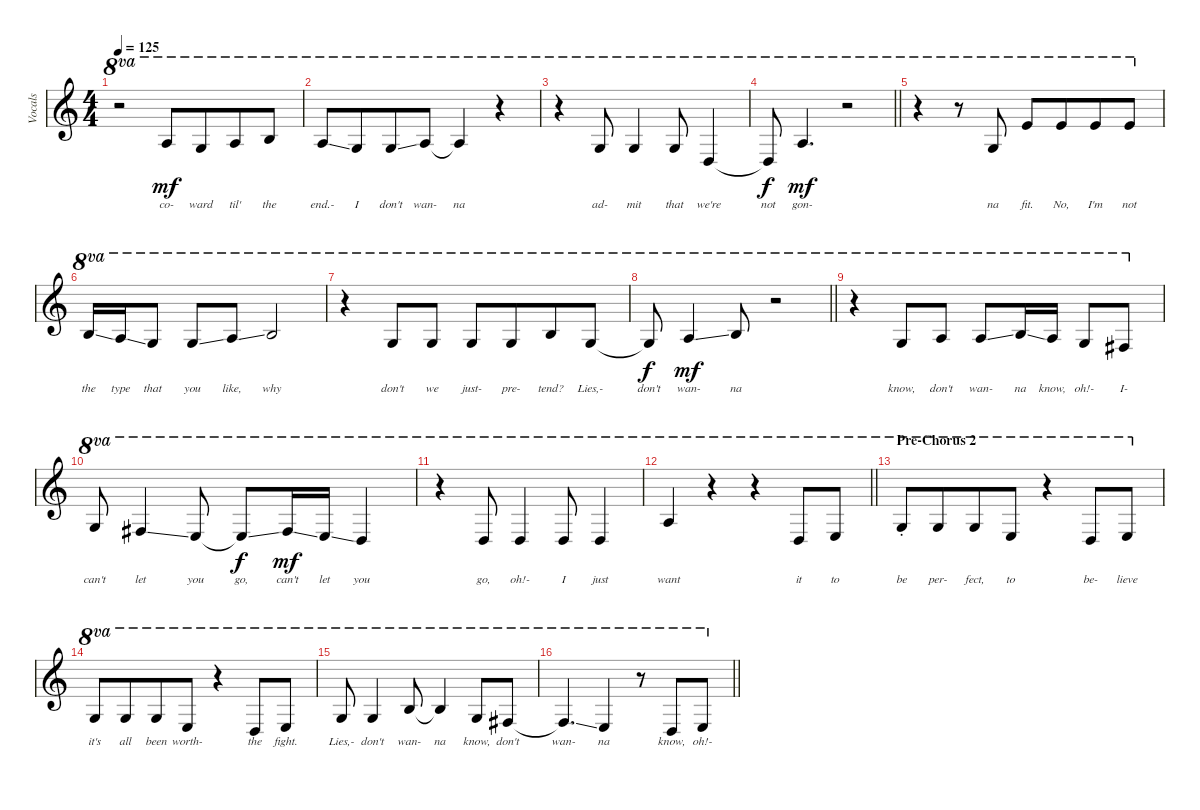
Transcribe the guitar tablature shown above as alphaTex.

\track ("Vocals" "Vocals") {instrument lead1square}
\staff {score}
\tuning (E4 B3 G3 D3 A2 E2) {hide}
\ts (4 4)
\tempo 125
\clef g2
\ks c
r.2{ot 8va dy mf} 5.1.8{ot 8va lyrics (0 "co-") lyrics (1 "") lyrics (2 "") lyrics (3 "") lyrics (4 "")} 3.1.8{ot 8va lyrics (0 "ward") lyrics (1 "") lyrics (2 "") lyrics (3 "") lyrics (4 "") beam merge} 5.1.8{ot 8va lyrics (0 "til'") lyrics (1 "") lyrics (2 "") lyrics (3 "") lyrics (4 "")} 7.1.8{ot 8va lyrics (0 "the") lyrics (1 "") lyrics (2 "") lyrics (3 "") lyrics (4 "")} |
5.1{ss}.8{ot 8va lyrics (0 "end.-") lyrics (1 "") lyrics (2 "") lyrics (3 "") lyrics (4 "")} 3.1.8{ot 8va lyrics (0 "I") lyrics (1 "") lyrics (2 "") lyrics (3 "") lyrics (4 "") beam merge} 3.1{ss}.8{ot 8va lyrics (0 "don't") lyrics (1 "") lyrics (2 "") lyrics (3 "") lyrics (4 "")} 5.1.8{ot 8va lyrics (0 "wan-") lyrics (1 "") lyrics (2 "") lyrics (3 "") lyrics (4 "")} 5.1{t}.4{ot 8va lyrics (0 "na") lyrics (1 "") lyrics (2 "") lyrics (3 "") lyrics (4 "")} r.4{ot 8va} |
r.4{ot 8va} 3.1.8{ot 8va lyrics (0 "ad-") lyrics (1 "") lyrics (2 "") lyrics (3 "") lyrics (4 "")} 3.1.4{ot 8va lyrics (0 "mit") lyrics (1 "") lyrics (2 "") lyrics (3 "") lyrics (4 "")} 3.1.8{ot 8va lyrics (0 "that") lyrics (1 "") lyrics (2 "") lyrics (3 "") lyrics (4 "")} 3.2.4{ot 8va lyrics (0 "we're") lyrics (1 "") lyrics (2 "") lyrics (3 "") lyrics (4 "")} |
\barLineRight lightlight
3.2{t}.8{ot 8va lyrics (0 "not") lyrics (1 "") lyrics (2 "") lyrics (3 "") lyrics (4 "") dy f} 5.1.4{d ot 8va lyrics (0 "gon-") lyrics (1 "") lyrics (2 "") lyrics (3 "") lyrics (4 "") dy mf} r.2{ot 8va} |
r.4{ot 8va} r.8{ot 8va} 12.3.8{ot 8va lyrics (0 "na") lyrics (1 "") lyrics (2 "") lyrics (3 "") lyrics (4 "")} 12.1.8{ot 8va lyrics (0 "fit.") lyrics (1 "") lyrics (2 "") lyrics (3 "") lyrics (4 "")} 12.1.8{ot 8va lyrics (0 "No,") lyrics (1 "") lyrics (2 "") lyrics (3 "") lyrics (4 "") beam merge} 12.1.8{ot 8va lyrics (0 "I'm") lyrics (1 "") lyrics (2 "") lyrics (3 "") lyrics (4 "")} 12.1.8{ot 8va lyrics (0 "not") lyrics (1 "") lyrics (2 "") lyrics (3 "") lyrics (4 "")} |
7.1{ss}.16{ot 8va lyrics (0 "the") lyrics (1 "") lyrics (2 "") lyrics (3 "") lyrics (4 "")} 5.1{ss}.16{ot 8va lyrics (0 "type") lyrics (1 "") lyrics (2 "") lyrics (3 "") lyrics (4 "")} 3.1.8{ot 8va lyrics (0 "that") lyrics (1 "") lyrics (2 "") lyrics (3 "") lyrics (4 "")} 3.1{ss}.8{ot 8va lyrics (0 "you") lyrics (1 "") lyrics (2 "") lyrics (3 "") lyrics (4 "")} 5.1{ss}.8{ot 8va lyrics (0 "like,") lyrics (1 "") lyrics (2 "") lyrics (3 "") lyrics (4 "")} 7.1.2{ot 8va lyrics (0 "why") lyrics (1 "") lyrics (2 "") lyrics (3 "") lyrics (4 "")} |
r.4{ot 8va} 3.1.8{ot 8va lyrics (0 "don't") lyrics (1 "") lyrics (2 "") lyrics (3 "") lyrics (4 "")} 3.1.8{ot 8va lyrics (0 "we") lyrics (1 "") lyrics (2 "") lyrics (3 "") lyrics (4 "")} 3.1.8{ot 8va lyrics (0 "just-") lyrics (1 "") lyrics (2 "") lyrics (3 "") lyrics (4 "")} 3.1.8{ot 8va lyrics (0 "pre-") lyrics (1 "") lyrics (2 "") lyrics (3 "") lyrics (4 "") beam merge} 7.1.8{ot 8va lyrics (0 "tend?") lyrics (1 "") lyrics (2 "") lyrics (3 "") lyrics (4 "")} 3.1.8{ot 8va lyrics (0 "Lies,-") lyrics (1 "") lyrics (2 "") lyrics (3 "") lyrics (4 "")} |
\barLineRight lightlight
3.1{t}.8{ot 8va lyrics (0 "don't") lyrics (1 "") lyrics (2 "") lyrics (3 "") lyrics (4 "") dy f} 5.1{ss}.4{ot 8va lyrics (0 "wan-") lyrics (1 "") lyrics (2 "") lyrics (3 "") lyrics (4 "") dy mf} 7.1.8{ot 8va lyrics (0 "na") lyrics (1 "") lyrics (2 "") lyrics (3 "") lyrics (4 "")} r.2{ot 8va} |
r.4{ot 8va} 3.1.8{ot 8va lyrics (0 "know,") lyrics (1 "") lyrics (2 "") lyrics (3 "") lyrics (4 "")} 5.1.8{ot 8va lyrics (0 "don't") lyrics (1 "") lyrics (2 "") lyrics (3 "") lyrics (4 "")} 5.1{ss}.8{ot 8va lyrics (0 "wan-") lyrics (1 "") lyrics (2 "") lyrics (3 "") lyrics (4 "")} 7.1{ss}.16{ot 8va lyrics (0 "na") lyrics (1 "") lyrics (2 "") lyrics (3 "") lyrics (4 "")} 5.1.16{ot 8va lyrics (0 "know,") lyrics (1 "") lyrics (2 "") lyrics (3 "") lyrics (4 "")} 3.1.8{ot 8va lyrics (0 "oh!-") lyrics (1 "") lyrics (2 "") lyrics (3 "") lyrics (4 "")} 2.1.8{ot 8va lyrics (0 "I-") lyrics (1 "") lyrics (2 "") lyrics (3 "") lyrics (4 "")} |
8.2.8{ot 8va lyrics (0 "can't") lyrics (1 "") lyrics (2 "") lyrics (3 "") lyrics (4 "")} 7.2{ss}.4{ot 8va lyrics (0 "let") lyrics (1 "") lyrics (2 "") lyrics (3 "") lyrics (4 "")} 5.2.8{ot 8va lyrics (0 "you") lyrics (1 "") lyrics (2 "") lyrics (3 "") lyrics (4 "")} 5.2{ss t}.8{ot 8va lyrics (0 "go,") lyrics (1 "") lyrics (2 "") lyrics (3 "") lyrics (4 "") dy f} 7.2{ss}.16{ot 8va lyrics (0 "can't") lyrics (1 "") lyrics (2 "") lyrics (3 "") lyrics (4 "") dy mf} 5.2{ss}.16{ot 8va lyrics (0 "let") lyrics (1 "") lyrics (2 "") lyrics (3 "") lyrics (4 "")} 3.2.4{ot 8va lyrics (0 "you") lyrics (1 "") lyrics (2 "") lyrics (3 "") lyrics (4 "")} |
r.4{ot 8va} 3.2.8{ot 8va lyrics (0 "go,") lyrics (1 "") lyrics (2 "") lyrics (3 "") lyrics (4 "")} 3.2.4{ot 8va lyrics (0 "oh!-") lyrics (1 "") lyrics (2 "") lyrics (3 "") lyrics (4 "")} 3.2.8{ot 8va lyrics (0 "I") lyrics (1 "") lyrics (2 "") lyrics (3 "") lyrics (4 "")} 3.2.4{ot 8va lyrics (0 "just") lyrics (1 "") lyrics (2 "") lyrics (3 "") lyrics (4 "")} |
\barLineRight lightlight
5.1.4{ot 8va lyrics (0 "want") lyrics (1 "") lyrics (2 "") lyrics (3 "") lyrics (4 "")} r.4{ot 8va} r.4{ot 8va} 3.2.8{ot 8va lyrics (0 "it") lyrics (1 "") lyrics (2 "") lyrics (3 "") lyrics (4 "")} 5.2.8{ot 8va lyrics (0 "to") lyrics (1 "") lyrics (2 "") lyrics (3 "") lyrics (4 "")} |
\section ("" "Pre-Chorus 2")
3.1{st}.8{ot 8va lyrics (0 "be") lyrics (1 "") lyrics (2 "") lyrics (3 "") lyrics (4 "")} 3.1.8{ot 8va lyrics (0 "per-") lyrics (1 "") lyrics (2 "") lyrics (3 "") lyrics (4 "") beam merge} 3.1.8{ot 8va lyrics (0 "fect,") lyrics (1 "") lyrics (2 "") lyrics (3 "") lyrics (4 "")} 0.1.8{ot 8va lyrics (0 "to") lyrics (1 "") lyrics (2 "") lyrics (3 "") lyrics (4 "")} r.4{ot 8va} 3.2.8{ot 8va lyrics (0 "be-") lyrics (1 "") lyrics (2 "") lyrics (3 "") lyrics (4 "")} 5.2.8{ot 8va lyrics (0 "lieve") lyrics (1 "") lyrics (2 "") lyrics (3 "") lyrics (4 "")} |
3.1.8{ot 8va lyrics (0 "it's") lyrics (1 "") lyrics (2 "") lyrics (3 "") lyrics (4 "")} 3.1.8{ot 8va lyrics (0 "all") lyrics (1 "") lyrics (2 "") lyrics (3 "") lyrics (4 "") beam merge} 3.1.8{ot 8va lyrics (0 "been") lyrics (1 "") lyrics (2 "") lyrics (3 "") lyrics (4 "")} 0.1.8{ot 8va lyrics (0 "worth-") lyrics (1 "") lyrics (2 "") lyrics (3 "") lyrics (4 "")} r.4{ot 8va} 3.2.8{ot 8va lyrics (0 "the") lyrics (1 "") lyrics (2 "") lyrics (3 "") lyrics (4 "")} 5.2.8{ot 8va lyrics (0 "fight.") lyrics (1 "") lyrics (2 "") lyrics (3 "") lyrics (4 "")} |
3.1.8{ot 8va lyrics (0 "Lies,-") lyrics (1 "") lyrics (2 "") lyrics (3 "") lyrics (4 "")} 3.1.4{ot 8va lyrics (0 "don't") lyrics (1 "") lyrics (2 "") lyrics (3 "") lyrics (4 "")} 7.1.8{ot 8va lyrics (0 "wan-") lyrics (1 "") lyrics (2 "") lyrics (3 "") lyrics (4 "")} 7.1{t}.4{ot 8va lyrics (0 "na") lyrics (1 "") lyrics (2 "") lyrics (3 "") lyrics (4 "")} 3.1.8{ot 8va lyrics (0 "know,") lyrics (1 "") lyrics (2 "") lyrics (3 "") lyrics (4 "")} 2.1.8{ot 8va lyrics (0 "don't") lyrics (1 "") lyrics (2 "") lyrics (3 "") lyrics (4 "")} |
\barLineRight lightlight
2.1{ss t}.4{d ot 8va lyrics (0 "wan-") lyrics (1 "") lyrics (2 "") lyrics (3 "") lyrics (4 "")} 0.1.4{ot 8va lyrics (0 "na") lyrics (1 "") lyrics (2 "") lyrics (3 "") lyrics (4 "")} r.8{ot 8va} 3.2.8{ot 8va lyrics (0 "know,") lyrics (1 "") lyrics (2 "") lyrics (3 "") lyrics (4 "")} 5.2.8{ot 8va lyrics (0 "oh!-") lyrics (1 "") lyrics (2 "") lyrics (3 "") lyrics (4 "")}
